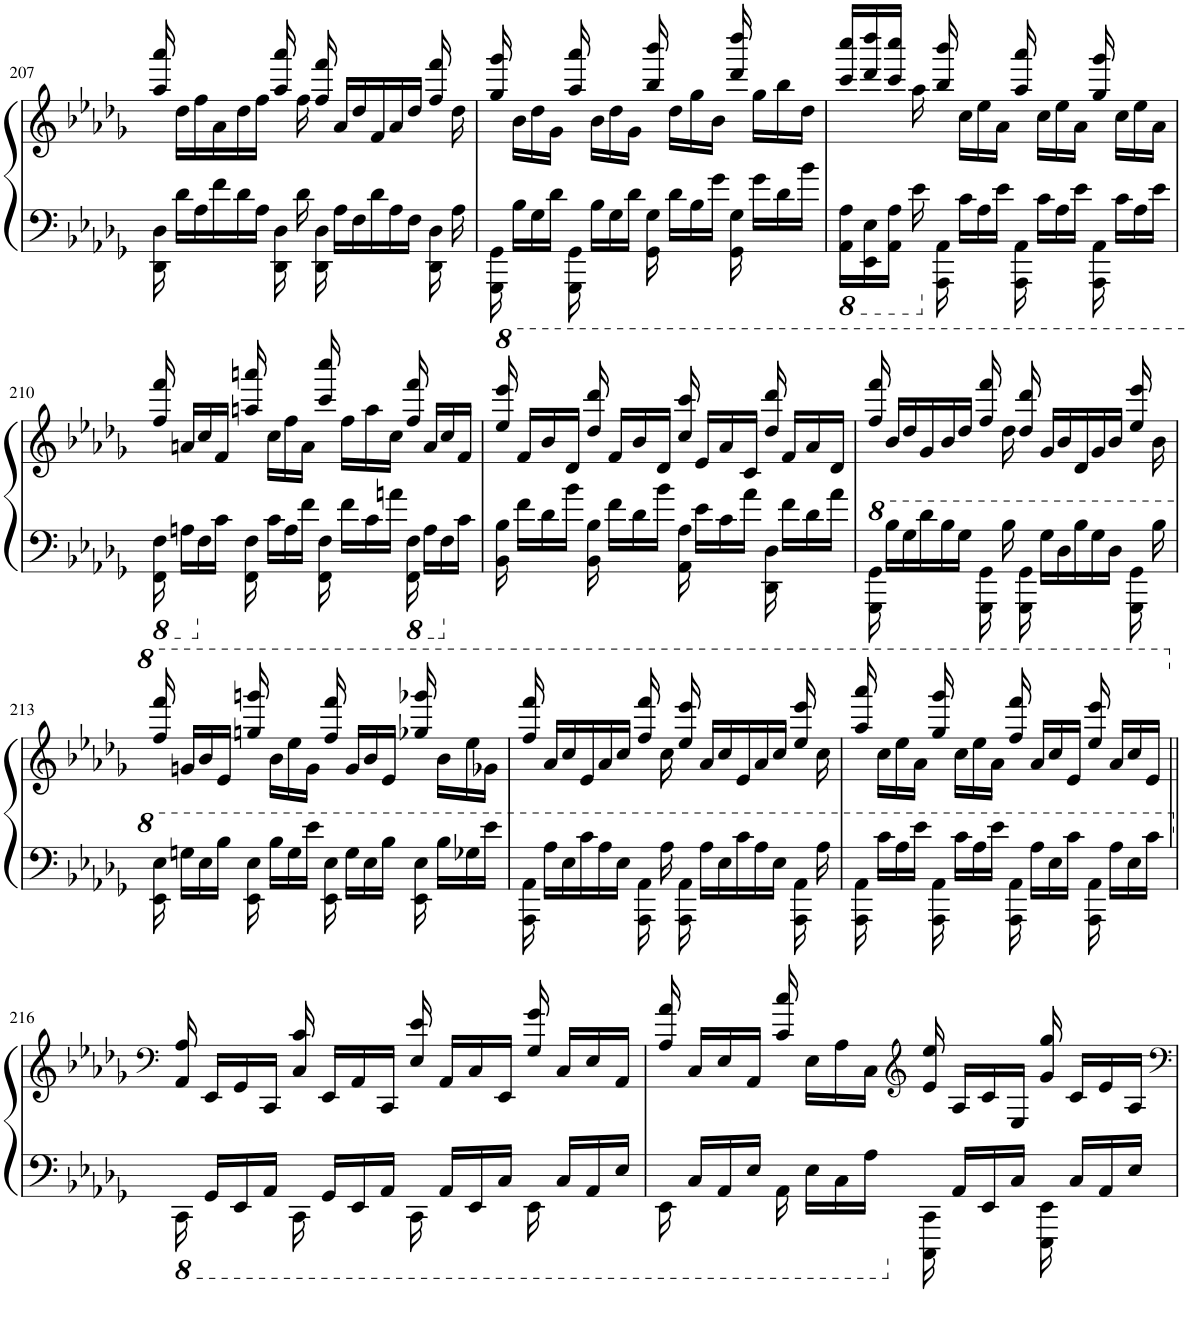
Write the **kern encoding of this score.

**kern	**kern
*part1	*part1
*staff2	*staff1
*I"Piano	*
*I'Pno.	*
!!LO:PB:g=z
*clefF4	*clefG2
*k[b-e-a-d-g-]	*k[b-e-a-d-g-]
*M4/4	*M4/4
=207	=207
16DD-\ 16D-\	16aa-/ 16aaa-/
16d-\LL	16dd-\LL
16A-\	16ff\
16f\	16a-\
16d-\	16dd-\
16A-\JJ	16ff\JJ
16DD-\ 16D-\	16aa-/ 16aaa-/
16d-\	16ff\
16DD-\ 16D-\	16ff/ 16fff/
16A-\LL	16a-/LL
16F\	16dd-/
16d-\	16f/
16A-\	16a-/
16F\JJ	16dd-/JJ
16DD-\ 16D-\	16ff/ 16fff/
16A-\	16dd-\
=208	=208
16GGG-\ 16GG-\	16gg-/ 16ggg-/
16B-\LL	16b-\LL
16G-\	16dd-\
16d-\JJ	16g-\JJ
16GGG-\ 16GG-\	16aa-/ 16aaa-/
16B-\LL	16b-\LL
16G-\	16dd-\
16d-\JJ	16g-\JJ
16GG-\ 16G-\	16bb-/ 16bbb-/
16d-\LL	16dd-\LL
16B-\	16gg-\
16g-\JJ	16b-\JJ
16GG-\ 16G-\	16ddd-/ 16dddd-/
16g-\LL	16gg-\LL
16d-\	16bb-\
16b-\JJ	16dd-\JJ
=209	=209
*8ba	*
16AAA-\ 16AA-\LL	16ccc/ 16cccc/LL
16EEE-\ 16EE-\	16ddd-/ 16dddd-/
16AAA-\ 16AA-\JJ	16ccc/ 16cccc/JJ
*X8ba	*
16e-\	16aa-\
16AAA-\ 16AA-\	16bb-/ 16bbb-/
16c\LL	16cc\LL
16A-\	16ee-\
16e-\JJ	16a-\JJ
16AAA-\ 16AA-\	16aa-/ 16aaa-/
16c\LL	16cc\LL
16A-\	16ee-\
16e-\JJ	16a-\JJ
16AAA-\ 16AA-\	16gg-/ 16ggg-/
16c\LL	16cc\LL
16A-\	16ee-\
16e-\JJ	16a-\JJ
!!LO:LB:g=z
=210	=210
*8ba	*
16FFF\ 16FF\	16ff/ 16fff/
*X8ba	*
16An\LL	16an/LL
16F\	16cc/
16c\JJ	16f/JJ
16FF\ 16F\	16aan/ 16aaan/
16c\LL	16cc\LL
16A\	16ff\
16f\JJ	16a\JJ
16FF\ 16F\	16ccc/ 16cccc/
16f\LL	16ff\LL
16c\	16aa\
16an\JJ	16cc\JJ
*8ba	*
16FFF\ 16FF\	16ff/ 16fff/
*X8ba	*
16A\LL	16a/LL
16F\	16cc/
16c\JJ	16f/JJ
=211	=211
*	*8va
16BB-\ 16B-\	16eee-/ 16eeee-/
16f\LL	16ff/LL
16d-\	16bb-/
16b-\JJ	16dd-/JJ
16BB-\ 16B-\	16ddd-/ 16dddd-/
16f\LL	16ff/LL
16d-\	16bb-/
16b-\JJ	16dd-/JJ
16AA-\ 16A-\	16ccc/ 16cccc/
16e-\LL	16ee-/LL
16c\	16aa-/
16a-\JJ	16cc/JJ
16DD-\ 16D-\	16ddd-/ 16dddd-/
16f\LL	16ff/LL
16d-\	16aa-/
16a-\JJ	16dd-/JJ
=212	=212
*8va	*
16GG-\ 16G-\	16fff/ 16ffff/
16b-\LL	16bb-/LL
16g-\	16ddd-/
16dd-\	16gg-/
16b-\	16bb-/
16g-\JJ	16ddd-/JJ
16GG-\ 16G-\	16fff/ 16ffff/
16b-\	16ddd-\
16GG-\ 16G-\	16ddd-/ 16dddd-/
16g-\LL	16gg-/LL
16d-\	16bb-/
16b-\	16dd-/
16g-\	16gg-/
16d-\JJ	16bb-/JJ
16GG-\ 16G-\	16eee-/ 16eeee-/
16b-\	16bb-\
!!LO:LB:g=z
=213	=213
16E-\ 16e-\	16fff/ 16ffff/
16gn\LL	16ggn/LL
16e-\	16bb-/
16b-\JJ	16ee-/JJ
16E-\ 16e-\	16gggn/ 16ggggn/
16b-\LL	16bb-\LL
16g\	16eee-\
16ee-\JJ	16gg\JJ
16E-\ 16e-\	16fff/ 16ffff/
16g\LL	16gg/LL
16e-\	16bb-/
16b-\JJ	16ee-/JJ
16E-\ 16e-\	16ggg-X/ 16gggg-X/
16b-\LL	16bb-\LL
16g-X\	16eee-\
16ee-\JJ	16gg-X\JJ
=214	=214
16AA-\ 16A-\	16fff/ 16ffff/
16a-\LL	16aa-/LL
16e-\	16ccc/
16cc\	16ee-/
16a-\	16aa-/
16e-\JJ	16ccc/JJ
16AA-\ 16A-\	16fff/ 16ffff/
16a-\	16ccc\
16AA-\ 16A-\	16eee-/ 16eeee-/
16a-\LL	16aa-/LL
16e-\	16ccc/
16cc\	16ee-/
16a-\	16aa-/
16e-\JJ	16ccc/JJ
16AA-\ 16A-\	16eee-/ 16eeee-/
16a-\	16ccc\
=215	=215
16AA-\ 16A-\	16aaa-/ 16aaaa-/
16cc\LL	16ccc\LL
16a-\	16eee-\
16ee-\JJ	16aa-\JJ
16AA-\ 16A-\	16ggg-/ 16gggg-/
16cc\LL	16ccc\LL
16a-\	16eee-\
16ee-\JJ	16aa-\JJ
16AA-\ 16A-\	16fff/ 16ffff/
16a-\LL	16aa-/LL
16e-\	16ccc/
16cc\JJ	16ee-/JJ
16AA-\ 16A-\	16eee-/ 16eeee-/
16a-\LL	16aa-/LL
16e-\	16ccc/
16cc\JJ	16ee-/JJ
!!LO:LB:g=z
=216||	=216||
*	*clefF4
*X8va	*
*8ba	*
*	*X8va
16CCC\	16AA-/ 16A-/
16GGG-/LL	16EE-/LL
16EEE-/	16GG-/
16AAA-/JJ	16CC/JJ
16CCC\	16C/ 16c/
16GGG-/LL	16EE-/LL
16EEE-/	16AA-/
16AAA-/JJ	16CC/JJ
16CCC\	16E-/ 16e-/
16AAA-/LL	16AA-/LL
16EEE-/	16C/
16CC/JJ	16EE-/JJ
16EEE-\	16G-/ 16g-/
16CC/LL	16C/LL
16AAA-/	16E-/
16EE-/JJ	16AA-/JJ
=217	=217
16EEE-\	16A-/ 16a-/
16CC/LL	16C/LL
16AAA-/	16E-/
16EE-/JJ	16AA-/JJ
16AAA-\	16c/ 16cc/
16EE-\LL	16E-\LL
16CC\	16A-\
16AA-\JJ	16C\JJ
*	*clefG2
*X8ba	*
16CCC\ 16CC\	16e-/ 16ee-/
16AA-/LL	16A-/LL
16EE-/	16c/
16C/JJ	16E-/JJ
16EEE-\ 16EE-\	16g-/ 16gg-/
16C/LL	16c/LL
16AA-/	16e-/
16E-/JJ	16A-/JJ
=	=
*-	*-
